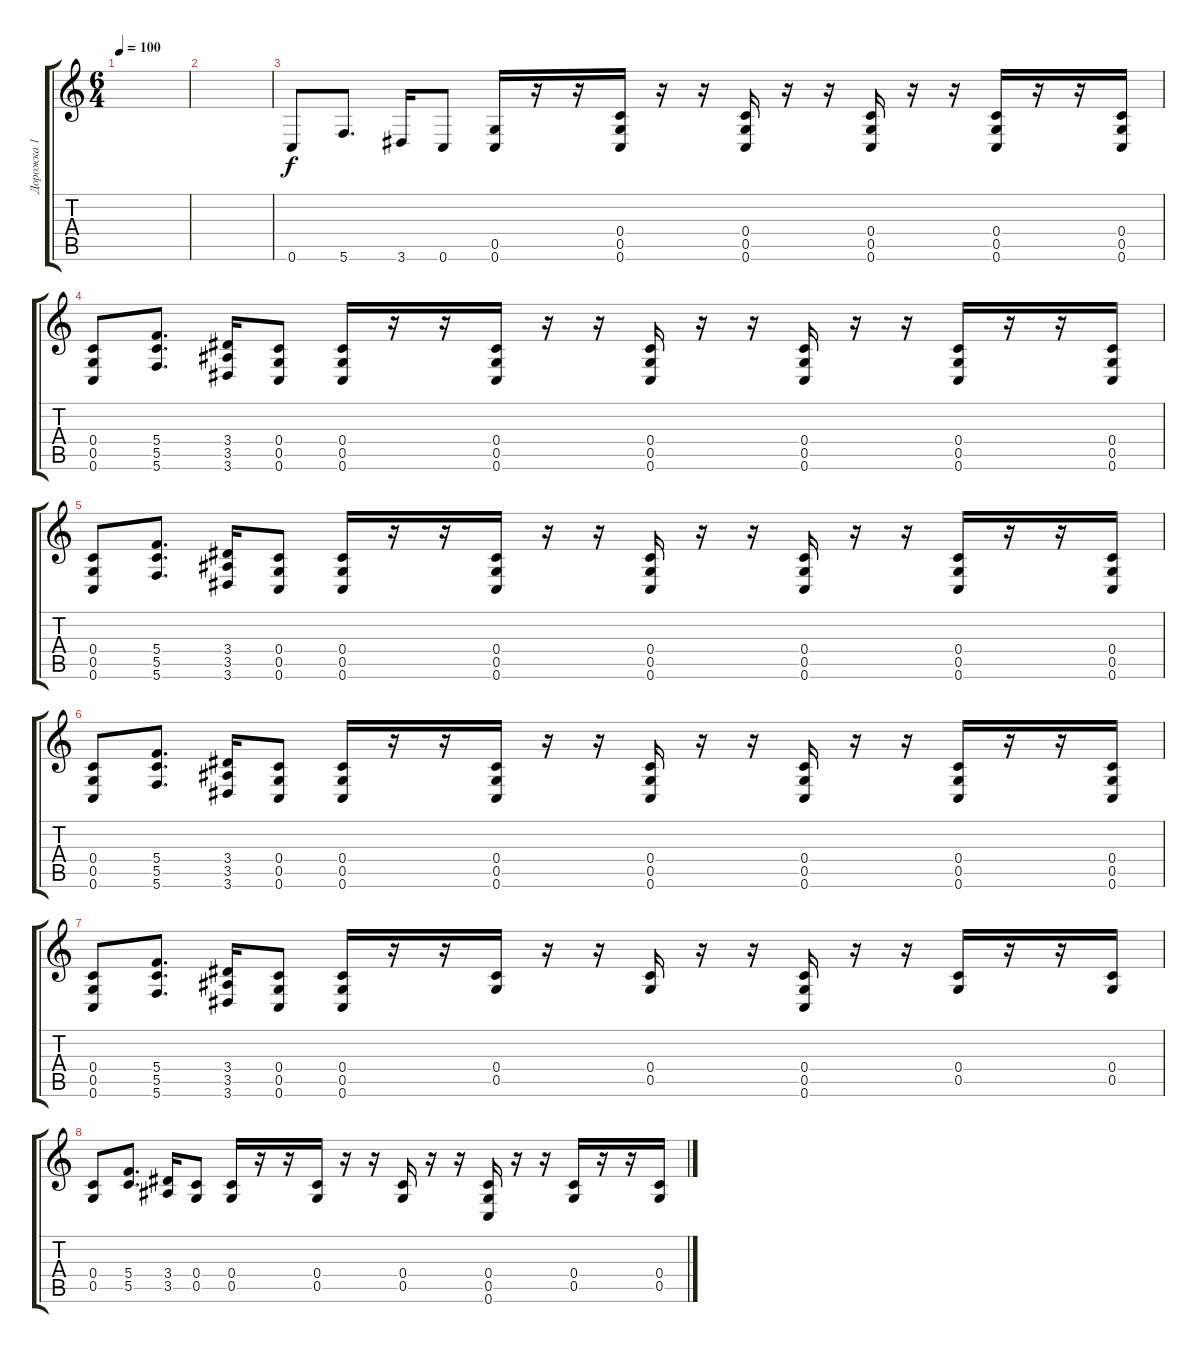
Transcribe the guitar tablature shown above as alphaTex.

\track ("Дорожка 1" "Дорожка 1") {instrument distortionguitar}
\staff {score tabs}
\tuning (D4 A3 F3 C3 G2 C2) {hide}
\ts (6 4)
\tempo 100
\clef g2
\ks c
|
|
0.6.8{instrument distortionguitar} 5.6.8{d} 3.6.16 0.6.8 (0.5 0.6).16 r.16 r.16 (0.4 0.5 0.6).16 r.16 r.16 (0.4 0.5 0.6).16 r.16 r.16 (0.4 0.5 0.6).16 r.16 r.16 (0.4 0.5 0.6).16 r.16 r.16 (0.4 0.5 0.6).16 |
(0.4 0.5 0.6).8 (5.4 5.5 5.6).8{d} (3.4 3.5 3.6).16 (0.4 0.5 0.6).8 (0.4 0.5 0.6).16 r.16 r.16 (0.4 0.5 0.6).16 r.16 r.16 (0.4 0.5 0.6).16 r.16 r.16 (0.4 0.5 0.6).16 r.16 r.16 (0.4 0.5 0.6).16 r.16 r.16 (0.4 0.5 0.6).16 |
(0.4 0.5 0.6).8 (5.4 5.5 5.6).8{d} (3.4 3.5 3.6).16 (0.4 0.5 0.6).8 (0.4 0.5 0.6).16 r.16 r.16 (0.4 0.5 0.6).16 r.16 r.16 (0.4 0.5 0.6).16 r.16 r.16 (0.4 0.5 0.6).16 r.16 r.16 (0.4 0.5 0.6).16 r.16 r.16 (0.4 0.5 0.6).16 |
(0.4 0.5 0.6).8 (5.4 5.5 5.6).8{d} (3.4 3.5 3.6).16 (0.4 0.5 0.6).8 (0.4 0.5 0.6).16 r.16 r.16 (0.4 0.5 0.6).16 r.16 r.16 (0.4 0.5 0.6).16 r.16 r.16 (0.4 0.5 0.6).16 r.16 r.16 (0.4 0.5 0.6).16 r.16 r.16 (0.4 0.5 0.6).16 |
(0.4 0.5 0.6).8 (5.4 5.5 5.6).8{d} (3.4 3.5 3.6).16 (0.4 0.5 0.6).8 (0.4 0.5 0.6).16{instrument electricguitarjazz} r.16 r.16 (0.4 0.5).16 r.16 r.16 (0.4 0.5).16 r.16 r.16 (0.4 0.5 0.6).16 r.16 r.16 (0.4 0.5).16 r.16 r.16 (0.4 0.5).16 |
(0.4 0.5).8 (5.4 5.5).8{d} (3.4 3.5).16 (0.4 0.5).8 (0.4 0.5).16{instrument electricguitarjazz} r.16 r.16 (0.4 0.5).16 r.16 r.16 (0.4 0.5).16 r.16 r.16 (0.4 0.5 0.6).16 r.16 r.16 (0.4 0.5).16 r.16 r.16 (0.4 0.5).16
